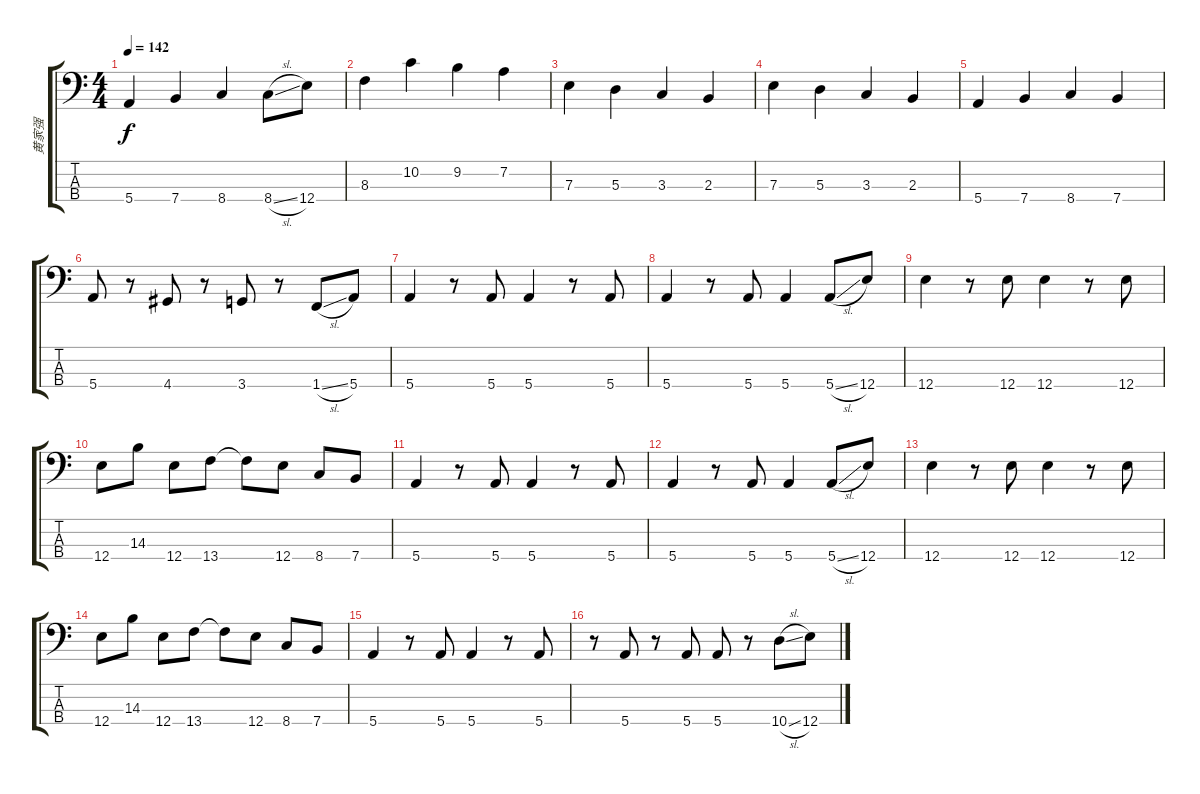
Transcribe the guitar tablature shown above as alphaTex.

\track ("黄家强" "黄家强") {instrument electricbassfinger}
\staff {score tabs}
\tuning (G2 D2 A1 E1) {hide}
\ts (4 4)
\tempo 142
\clef f4
\ks c
5.4.4{dy f} 7.4.4 8.4.4 8.4{sl}.8 12.4.8 |
8.3.4 10.2.4 9.2.4 7.2.4 |
7.3.4 5.3.4 3.3.4 2.3.4 |
7.3.4 5.3.4 3.3.4 2.3.4 |
5.4.4 7.4.4 8.4.4 7.4.4 |
5.4.8 r.8 4.4.8 r.8 3.4.8 r.8 1.4{sl}.8 5.4.8 |
5.4.4 r.8 5.4.8 5.4.4 r.8 5.4.8 |
5.4.4 r.8 5.4.8 5.4.4 5.4{sl}.8 12.4.8 |
12.4.4 r.8 12.4.8 12.4.4 r.8 12.4.8 |
12.4.8 14.3.8 12.4.8 13.4.8 13.4{t}.8 12.4.8 8.4.8 7.4.8 |
5.4.4 r.8 5.4.8 5.4.4 r.8 5.4.8 |
5.4.4 r.8 5.4.8 5.4.4 5.4{sl}.8 12.4.8 |
12.4.4 r.8 12.4.8 12.4.4 r.8 12.4.8 |
12.4.8 14.3.8 12.4.8 13.4.8 13.4{t}.8 12.4.8 8.4.8 7.4.8 |
5.4.4 r.8 5.4.8 5.4.4 r.8 5.4.8 |
r.8 5.4.8 r.8 5.4.8 5.4.8 r.8 10.4{sl}.8 12.4.8
